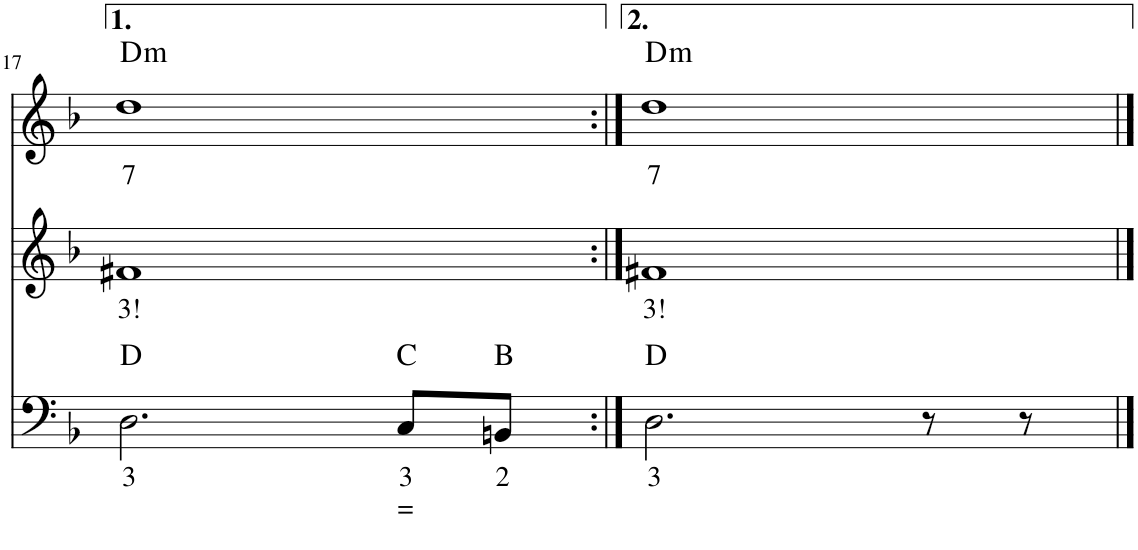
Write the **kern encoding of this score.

**kern	**text	**text	**harte	**kern	**text	**kern	**text	**harte
*part3	*part3	*part3	*part3	*part2	*part2	*part1	*part1	*part1
*staff3	*staff3	*staff3	*	*staff2	*staff2	*staff1	*staff1	*
*I"Fagot, Bassoon	*	*	*	*I"Hobo, Oboe	*	*I"Bandoneon, Flute	*	*
!!LO:PB:g=z
*clefF4	*	*	*	*clefG2	*	*clefG2	*	*
*k[b-]	*	*	*	*k[b-]	*	*k[b-]	*	*
*M2/2	*	*	*	*M2/2	*	*M2/2	*	*
=17	=17	=17	=17	=17	=17	=17	=17	=17
!	!LO:LY:b	!	!	!	!LO:LY:b	!	!LO:LY:b	!LO:H:kt=m
2.D\	3	.	D:maj	1f#X	3!	1dd	7	D:min
!	!LO:LY:b	!LO:LY:b	!	!	!	!	!	!
8C/L	3	=	C:maj	.	.	.	.	.
!	!LO:LY:b	!	!	!	!	!	!	!
8BBn/J	2	.	B:maj	.	.	.	.	.
=18:|!	=18:|!	=18:|!	=18:|!	=18:|!	=18:|!	=18:|!	=18:|!	=18:|!
!	!LO:LY:b	!	!	!	!LO:LY:b	!	!LO:LY:b	!LO:H:kt=m
2.D\	3	.	D:maj	1f#X	3!	1dd	7	D:min
8r	.	.	.	.	.	.	.	.
8r	.	.	.	.	.	.	.	.
==	==	==	==	==	==	==	==	==
*-	*-	*-	*-	*-	*-	*-	*-	*-
